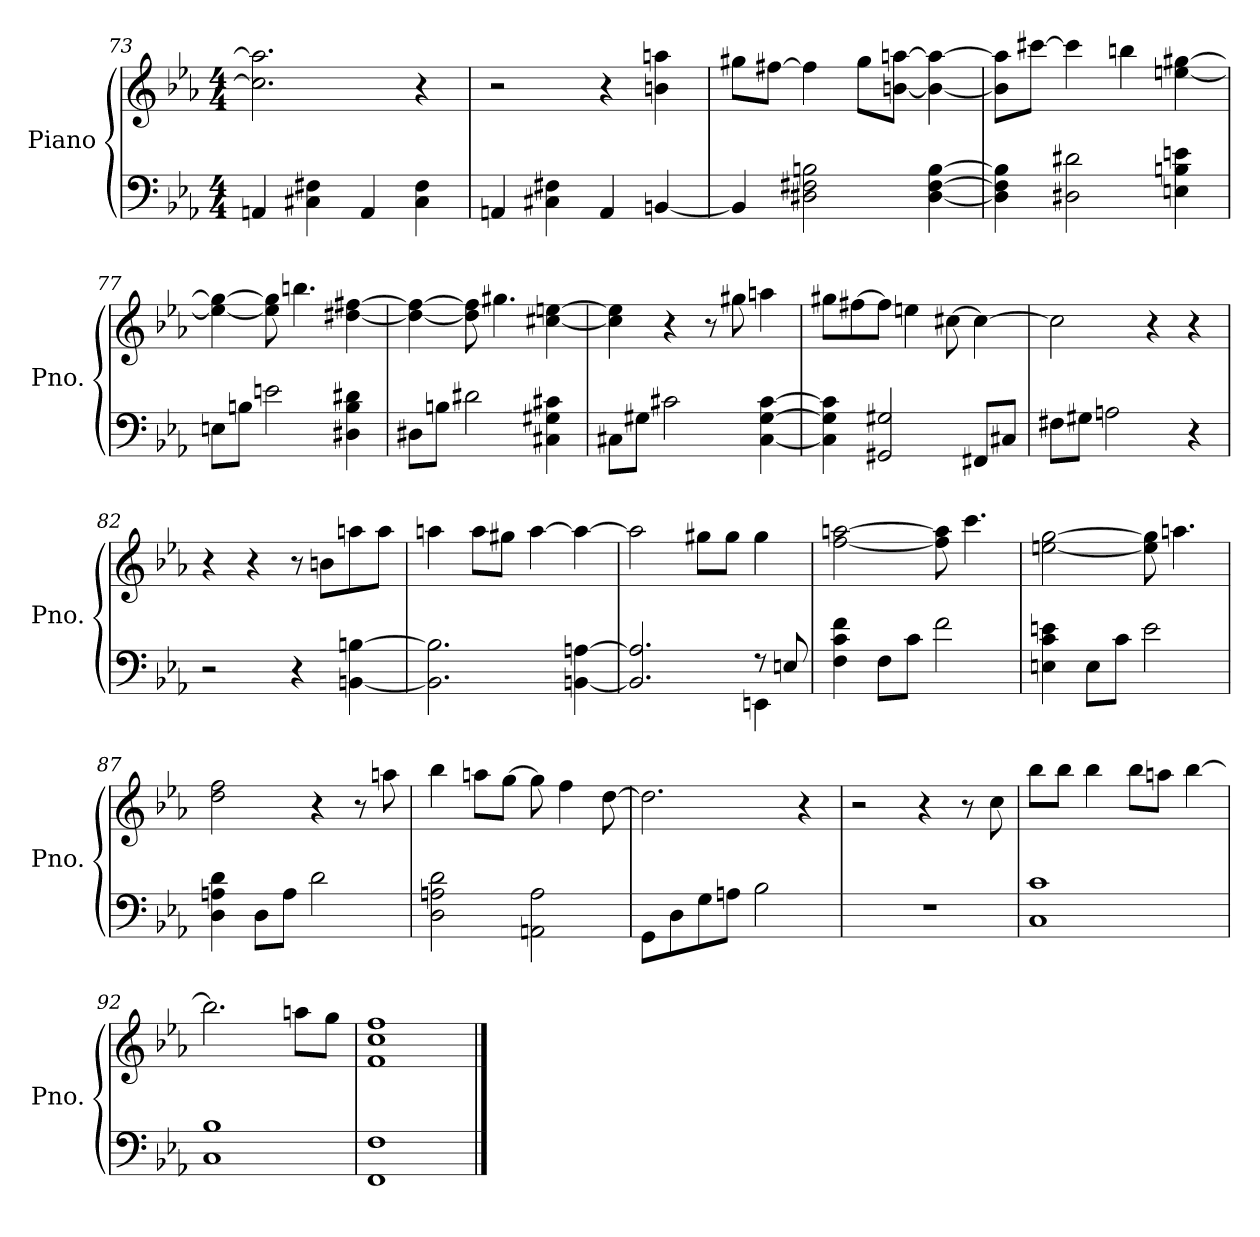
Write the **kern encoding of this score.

**kern	**kern
*part1	*part1
*staff2	*staff1
*I"Piano	*
*I'Pno.	*
*clefF4	*clefG2
*k[b-e-a-]	*k[b-e-a-]
*M4/4	*M4/4
=73	=73
4AAn/	2.cc#\] 2.aa\]
4C#X\ 4F#X\	.
4AA/	.
4C#\ 4F#\	4r
=74	=74
4AAn/	2r
4C#X\ 4F#X\	.
4AA/	4r
[4BBn/	4bn\ 4aan\
!!LO:LB:g=z
=75	=75
4BB/]	8gg#X\L
.	[8ff#X\J
2D#X\ 2F#X\ 2Bn\	4ff#\]
.	8gg#\L
.	[8bn\ [8aan\J
[4D#\ [4F#\ [4B\	4b\_ 4aa\_
=76	=76
4D#\] 4F#\] 4B\]	8b\] 8aa\]L
.	[8ccc#X\J
2D#X\ 2d#X\	4ccc#\]
.	4bbn\
4En\ 4Bn\ 4en\	[4een\ [4gg#X\
=77	=77
8En\L	4ee\_ 4gg#\_
8Bn\J	.
2en\	8ee\] 8gg#\]
.	4.bbn\
4D#X\ 4B\ 4d#X\	[4dd#X\ [4ff#X\
=78	=78
8D#X\L	4dd#\_ 4ff#\_
8Bn\J	.
2d#X\	8dd#\] 8ff#\]
.	4.gg#X\
4C#X\ 4G#X\ 4c#X\	[4cc#X\ [4een\
!!LO:LB:g=z
=79	=79
8C#X\L	4cc#\] 4ee\]
8G#X\J	.
2c#X\	4r
.	8r
.	8gg#X\
[4C#\ [4G#\ [4c#\	4aan\
=80	=80
4C#\] 4G#\] 4c#\]	8gg#X\L
.	[8ff#X\
2GG#X/ 2G#X/	8ff#\J]
.	4een\
.	[8cc#X\
8FF#X/L	4cc#\_
8C#X/J	.
=81	=81
8F#X\L	2cc#\]
8G#X\J	.
2An\	.
.	4r
4r	4r
=82	=82
2r	4r
.	4r
4r	8r
.	8bn\L
[4BBn\ [4Bn\	8aan\
.	8aa\J
=83	=83
2.BB\] 2.B\]	4aan\
.	8aa\L
.	8gg#X\J
.	[4aa\
[4BBn\ [4An\	4aa\_
!!LO:LB:g=z
=84	=84
*^	*
2.BB/] 2.A/]	2.ryy	2aa\]
.	.	8gg#X\L
.	.	8gg#\J
8r	4EEn\	4gg#\
8En/	.	.
*v	*v	*
=85	=85
4F\ 4c\ 4f\	[2ff\ [2aan\
8F\L	.
8c\J	.
2f\	8ff\] 8aa\]
.	4.ccc\
=86	=86
4En\ 4c\ 4en\	[2een\ [2gg\
8E\L	.
8c\J	.
2e\	8ee\] 8gg\]
.	4.aan\
=87	=87
4D\ 4An\ 4d\	2dd\ 2ff\
8D\L	.
8A\J	.
2d\	4r
.	8r
.	8aan\
=88	=88
2D\ 2An\ 2d\	4bb-\
.	8aan\L
.	[8gg\J
2AAn\ 2A\	8gg\]
.	4ff\
.	[8dd\
=89	=89
8GG\L	2.dd\]
8D\	.
8G\	.
8An\J	.
2B-\	.
.	4r
!!LO:LB:g=z
=90	=90
1r	2r
.	4r
.	8r
.	8cc\
=91	=91
1C 1c	8bb-\L
.	8bb-\J
.	4bb-\
.	8bb-\L
.	8aan\J
.	[4bb-\
=92	=92
1C 1B-	2.bb-\]
.	8aan\L
.	8gg\J
=93	=93
1FF 1F	1f 1cc 1ff
==	==
*-	*-
